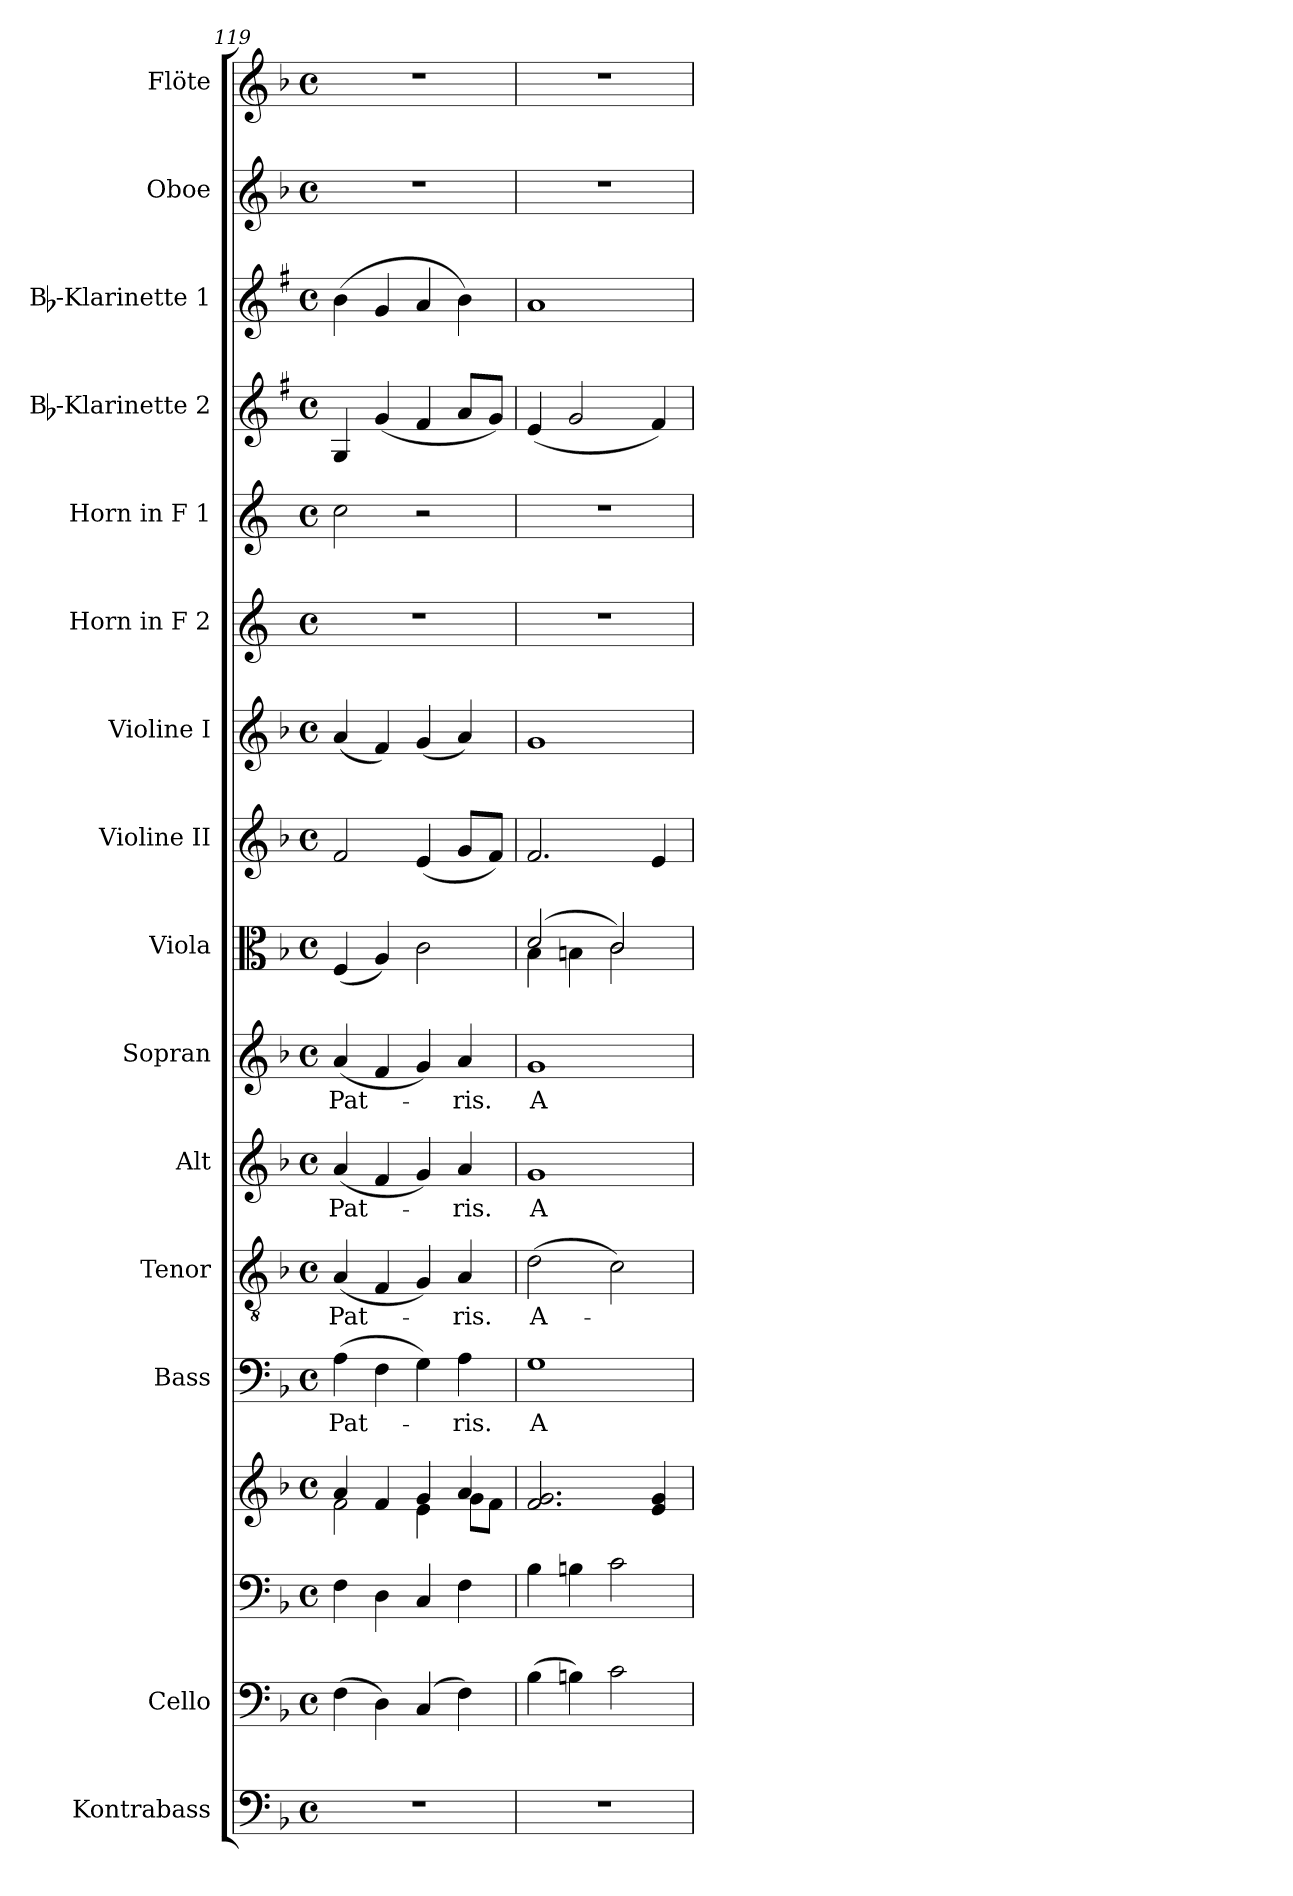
**kern	**kern	**kern	**kern	**kern	**text	**kern	**text	**kern	**text	**kern	**text	**kern	**kern	**kern	**kern	**kern	**kern	**kern	**kern	**kern
*part16	*part15	*part14	*part14	*part13	*part13	*part12	*part12	*part11	*part11	*part10	*part10	*part9	*part8	*part7	*part6	*part5	*part4	*part3	*part2	*part1
*staff17	*staff16	*staff15	*staff14	*staff13	*staff13	*staff12	*staff12	*staff11	*staff11	*staff10	*staff10	*staff9	*staff8	*staff7	*staff6	*staff5	*staff4	*staff3	*staff2	*staff1
*I"Kontrabass	*I"Cello	*	*	*I"Bass	*	*I"Tenor	*	*I"Alt	*	*I"Sopran	*	*I"Viola	*I"Violine II	*I"Violine I	*I"Horn in F 2	*I"Horn in F 1	*I"Bb-Klarinette 2	*I"Bb-Klarinette 1	*I"Oboe	*I"Flöte
*I'Kb.	*	*	*	*I'B.	*	*I'T.	*	*I'A.	*	*I'S.	*	*I'Vla.	*I'Vl. II	*I'Vl. I	*	*	*I'Bb Kl. 2	*I'Bb Kl. 1	*I'Ob.	*I'Fl.
*clefF4	*clefF4	*clefF4	*clefG2	*clefF4	*	*clefGv2	*	*clefG2	*	*clefG2	*	*clefC3	*clefG2	*clefG2	*clefG2	*clefG2	*clefG2	*clefG2	*clefG2	*clefG2
*ITrd7c12	*	*	*	*	*	*	*	*	*	*	*	*	*	*	*ITrd4c7	*ITrd4c7	*ITrd1c2	*ITrd1c2	*	*
*k[b-]	*k[b-]	*k[b-]	*k[b-]	*k[b-]	*	*k[b-]	*	*k[b-]	*	*k[b-]	*	*k[b-]	*k[b-]	*k[b-]	*k[b-]	*k[b-]	*k[b-]	*k[b-]	*k[b-]	*k[b-]
*F:	*F:	*F:	*F:	*F:	*	*F:	*	*F:	*	*F:	*	*F:	*F:	*F:	*F:	*F:	*F:	*F:	*F:	*F:
*M4/4	*M4/4	*M4/4	*M4/4	*M4/4	*	*M4/4	*	*M4/4	*	*M4/4	*	*M4/4	*M4/4	*M4/4	*M4/4	*M4/4	*M4/4	*M4/4	*M4/4	*M4/4
*met(c)	*met(c)	*met(c)	*met(c)	*met(c)	*	*met(c)	*	*met(c)	*	*met(c)	*	*met(c)	*met(c)	*met(c)	*met(c)	*met(c)	*met(c)	*met(c)	*met(c)	*met(c)
=119	=119	=119	=119	=119	=119	=119	=119	=119	=119	=119	=119	=119	=119	=119	=119	=119	=119	=119	=119	=119
*	*	*	*^	*	*	*	*	*	*	*	*	*	*	*	*	*	*	*	*	*
!	!	!	!	!	!	!LO:LY:b	!	!LO:LY:b	!	!LO:LY:b	!	!LO:LY:b	!	!	!	!	!	!	!	!	!
1r	(>4F\	4F\	4a/	2f\	(>4A\	Pat-	(<4A/	Pat-	(<4a/	Pat-	(<4a/	Pat-	(<4F/	2f/	(<4a/	1r	2f\	4F/	(>4a\	1r	1r
.	4D\)	4D\	4f/	.	4F\	.	4F/	.	4f/	.	4f/	.	4A/)	.	4f/)	.	.	(<4f/	4f/	.	.
.	(4C/	4C/	4g/	4e\	4G\)	.	4G/)	.	4g/)	.	4g/)	.	2c\	(<4e/	(<4g/	.	2r	4e/	4g/	.	.
!	!	!	!	!	!	!LO:LY:b	!	!LO:LY:b	!	!LO:LY:b	!	!LO:LY:b	!	!	!	!	!	!	!	!	!
.	4F\)	4F\	4a/	8g\L	4A\	-ris.	4A/	-ris.	4a/	-ris.	4a/	-ris.	.	8g/L	4a/)	.	.	8g/L	4a\)	.	.
.	.	.	.	8f\J	.	.	.	.	.	.	.	.	.	8f/J)	.	.	.	8f/J)	.	.	.
=120	=120	=120	=120	=120	=120	=120	=120	=120	=120	=120	=120	=120	=120	=120	=120	=120	=120	=120	=120	=120	=120
!	!	!	!	!	!	!LO:LY:b	!	!LO:LY:b	!	!LO:LY:b	!	!LO:LY:b	!	!	!	!	!	!	!	!	!
*	*	*	*v	*v	*	*	*	*	*	*	*	*	*^	*	*	*	*	*	*	*	*
1r	(>4B-\	4B-\	2.f/ 2.g/	1G	A-	(>2d\	A-	1g	A-	1g	A-	(2d/	4B-\	2.f/	1g	1r	1r	(<4d/	1g	1r	1r
.	4Bn\)	4Bn\	.	.	.	.	.	.	.	.	.	.	4Bn\	.	.	.	.	2f/	.	.	.
.	2c\	2c\	.	.	.	2c\)	.	.	.	.	.	2c/)	2c\	.	.	.	.	.	.	.	.
.	.	.	4e/ 4g/	.	.	.	.	.	.	.	.	.	.	4e/	.	.	.	4e/)	.	.	.
*	*	*	*	*	*	*	*	*	*	*	*	*v	*v	*	*	*	*	*	*	*	*
=	=	=	=	=	=	=	=	=	=	=	=	=	=	=	=	=	=	=	=	=
*-	*-	*-	*-	*-	*-	*-	*-	*-	*-	*-	*-	*-	*-	*-	*-	*-	*-	*-	*-	*-
